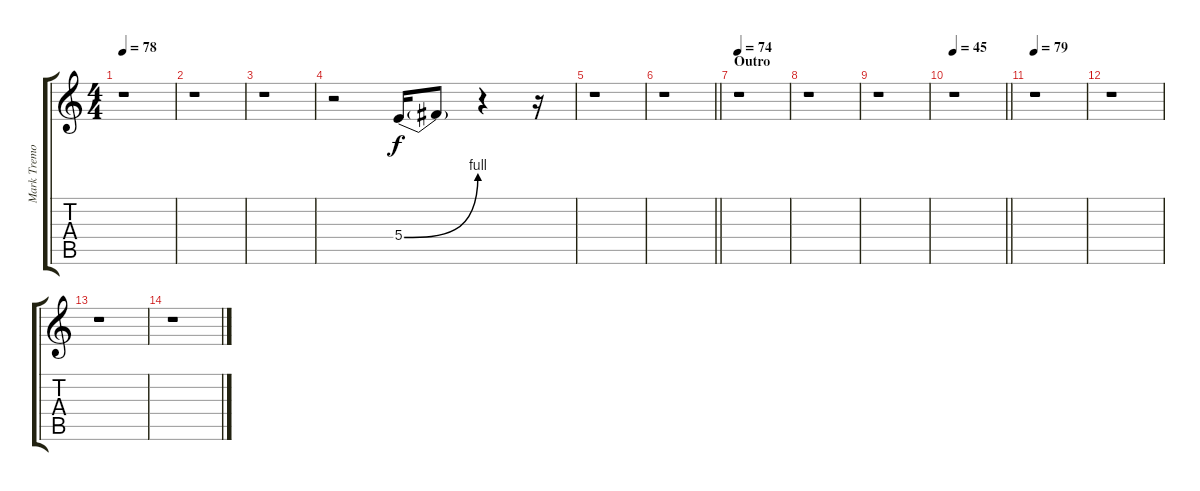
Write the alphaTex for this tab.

\track ("Mark Tremonti (Rhythm Guitar)" "Mark Tremo") {instrument acousticguitarsteel}
\staff {score tabs}
\tuning (Db4 Ab3 E3 B2 Gb2 B1) {hide}
\ts (4 4)
\tempo 78
\clef g2
\ks c
r.1{dy f} |
r.1 |
r.1 |
r.2 5.4{be (bend 0 0 60 4)}.16 5.4{t}.8 r.4 r.16 |
r.1 |
\barLineRight lightlight
r.1 |
\section ("" "Outro")
\tempo 74
r.1 |
r.1 |
r.1 |
\tempo 45
\barLineRight lightlight
r.1 |
\tempo 79
r.1 |
r.1 |
r.1 |
r.1
